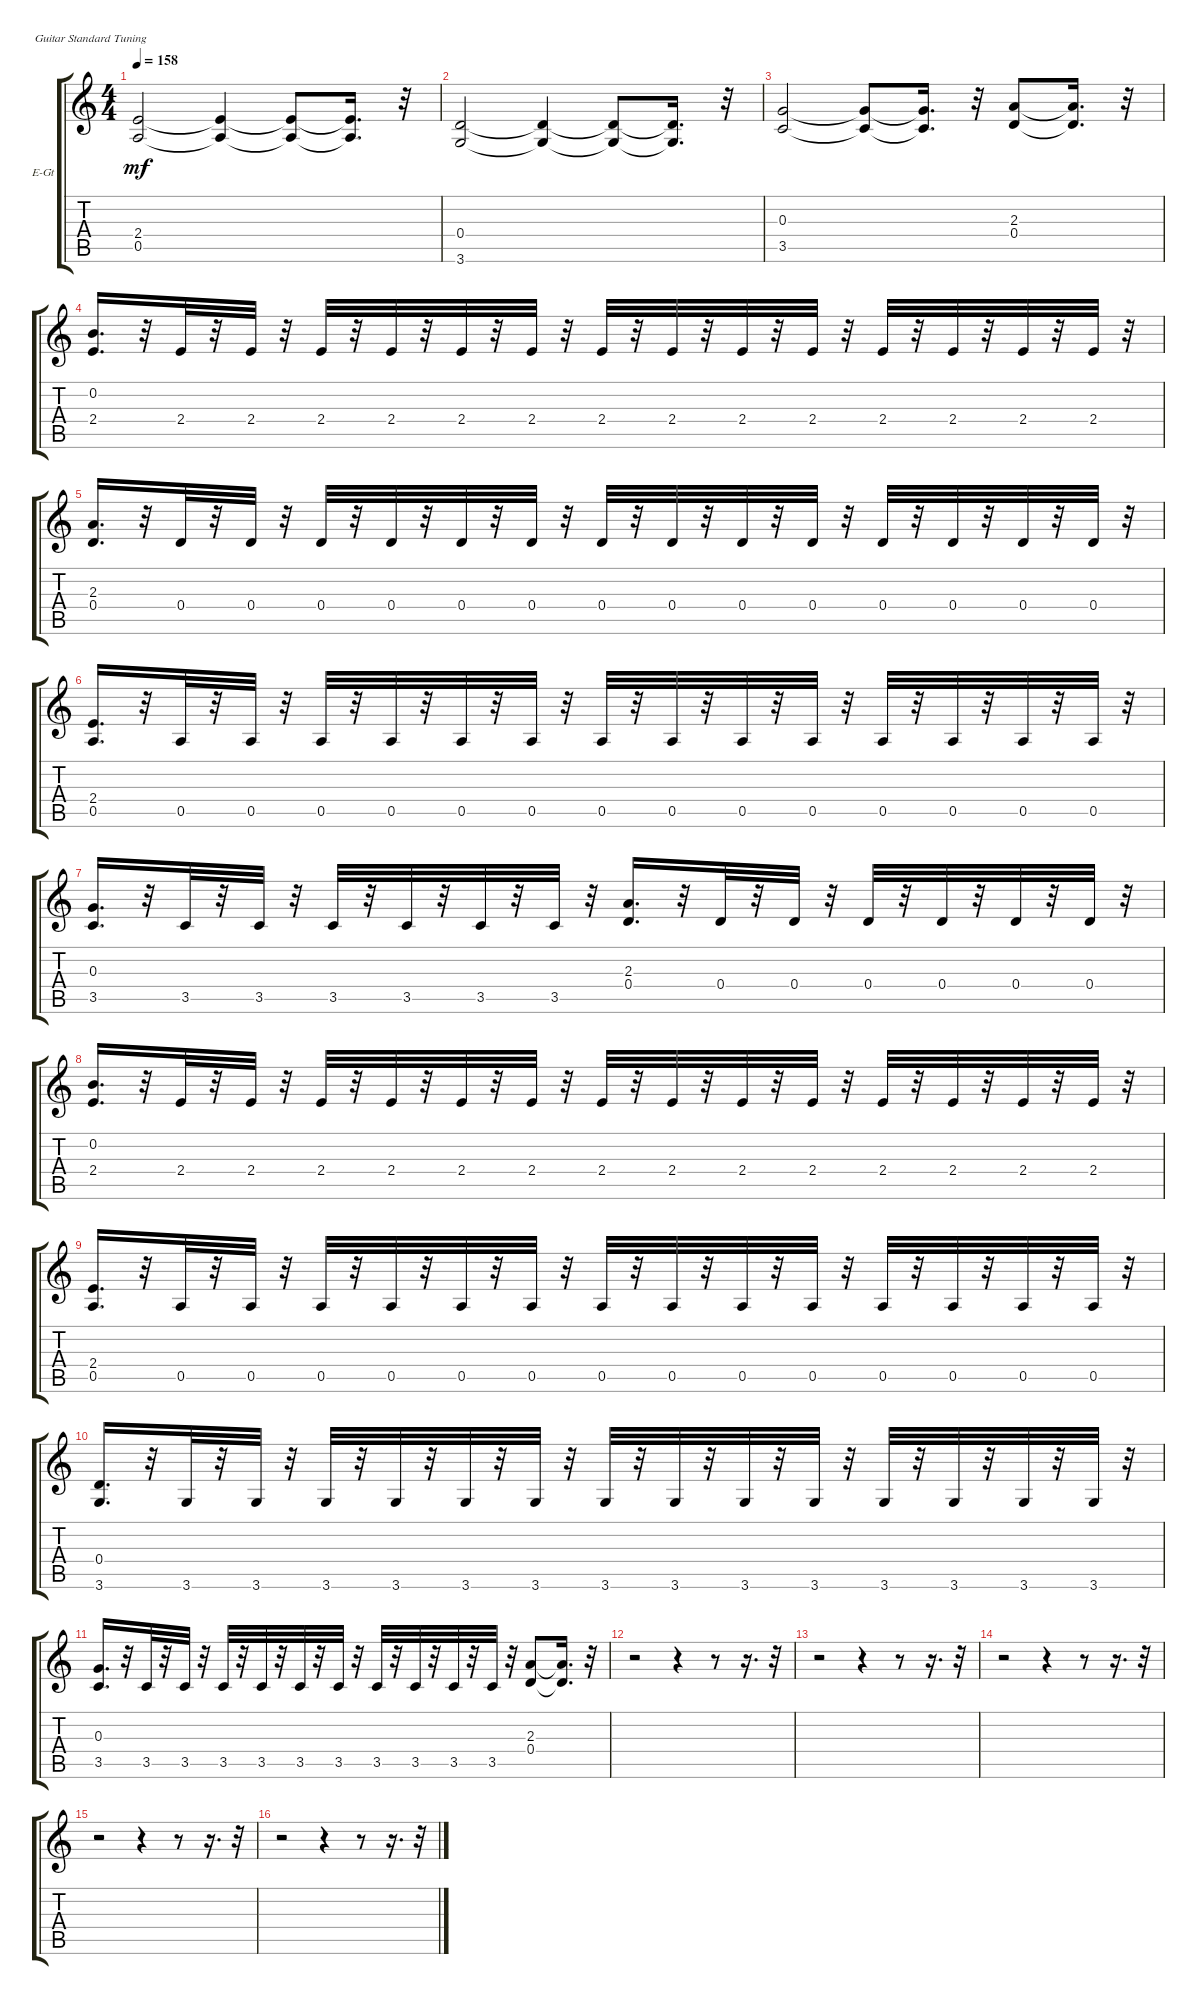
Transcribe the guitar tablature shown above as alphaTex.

\bracketExtendMode groupsimilarinstruments
\firstSystemTrackNameOrientation horizontal
\otherSystemsTrackNameOrientation horizontal
\track ("" "E-Gt") {instrument electricguitarclean}
\staff {score tabs}
\tuning (E4 B3 G3 D3 A2 E2)
\ts (4 4)
\tempo 158
\clef g2
\ks c
(2.4 0.5).2{dy mf} (2.4{t} 0.5{t}).4 (2.4{t} 0.5{t}).8 (2.4{t} 0.5{t}).16{d} r.32 |
(0.4 3.6).2 (0.4{t} 3.6{t}).4 (0.4{t} 3.6{t}).8 (0.4{t} 3.6{t}).16{d} r.32 |
(0.3 3.5).2 (0.3{t} 3.5{t}).8 (0.3{t} 3.5{t}).16{d} r.32 (2.3 0.4).8 (2.3{t} 0.4{t}).16{d} r.32 |
(0.2 2.4).16{d} r.32 2.4.32 r.32 2.4.32 r.32 2.4.32 r.32 2.4.32 r.32 2.4.32 r.32 2.4.32 r.32 2.4.32 r.32 2.4.32 r.32 2.4.32 r.32 2.4.32 r.32 2.4.32 r.32 2.4.32 r.32 2.4.32 r.32 2.4.32 r.32 |
(2.3 0.4).16{d} r.32 0.4.32 r.32 0.4.32 r.32 0.4.32 r.32 0.4.32 r.32 0.4.32 r.32 0.4.32 r.32 0.4.32 r.32 0.4.32 r.32 0.4.32 r.32 0.4.32 r.32 0.4.32 r.32 0.4.32 r.32 0.4.32 r.32 0.4.32 r.32 |
(2.4 0.5).16{d} r.32 0.5.32 r.32 0.5.32 r.32 0.5.32 r.32 0.5.32 r.32 0.5.32 r.32 0.5.32 r.32 0.5.32 r.32 0.5.32 r.32 0.5.32 r.32 0.5.32 r.32 0.5.32 r.32 0.5.32 r.32 0.5.32 r.32 0.5.32 r.32 |
(0.3 3.5).16{d} r.32 3.5.32 r.32 3.5.32 r.32 3.5.32 r.32 3.5.32 r.32 3.5.32 r.32 3.5.32 r.32 (2.3 0.4).16{d} r.32 0.4.32 r.32 0.4.32 r.32 0.4.32 r.32 0.4.32 r.32 0.4.32 r.32 0.4.32 r.32 |
(0.2 2.4).16{d} r.32 2.4.32 r.32 2.4.32 r.32 2.4.32 r.32 2.4.32 r.32 2.4.32 r.32 2.4.32 r.32 2.4.32 r.32 2.4.32 r.32 2.4.32 r.32 2.4.32 r.32 2.4.32 r.32 2.4.32 r.32 2.4.32 r.32 2.4.32 r.32 |
(2.4 0.5).16{d} r.32 0.5.32 r.32 0.5.32 r.32 0.5.32 r.32 0.5.32 r.32 0.5.32 r.32 0.5.32 r.32 0.5.32 r.32 0.5.32 r.32 0.5.32 r.32 0.5.32 r.32 0.5.32 r.32 0.5.32 r.32 0.5.32 r.32 0.5.32 r.32 |
(0.4 3.6).16{d} r.32 3.6.32 r.32 3.6.32 r.32 3.6.32 r.32 3.6.32 r.32 3.6.32 r.32 3.6.32 r.32 3.6.32 r.32 3.6.32 r.32 3.6.32 r.32 3.6.32 r.32 3.6.32 r.32 3.6.32 r.32 3.6.32 r.32 3.6.32 r.32 |
(0.3 3.5).16{d} r.32 3.5.32 r.32 3.5.32 r.32 3.5.32 r.32 3.5.32 r.32 3.5.32 r.32 3.5.32 r.32 3.5.32 r.32 3.5.32 r.32 3.5.32 r.32 3.5.32 r.32 (2.3 0.4).8 (2.3{t} 0.4{t}).16{d} r.32 |
r.2 r.4 r.8 r.16{d} r.32 |
r.2 r.4 r.8 r.16{d} r.32 |
r.2 r.4 r.8 r.16{d} r.32 |
r.2 r.4 r.8 r.16{d} r.32 |
r.2 r.4 r.8 r.16{d} r.32
